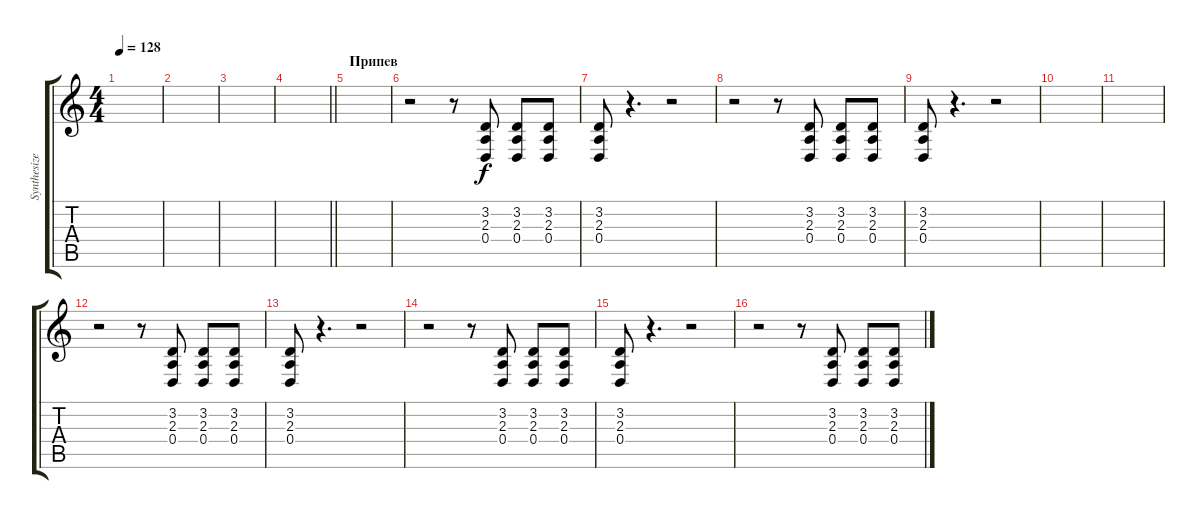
\track ("Synthesizer voice 1" "Synthesize") {instrument lead2sawtooth}
\staff {score tabs}
\tuning (E4 B3 G3 D3 A2 E2) {hide}
\ts (4 4)
\tempo 128
\clef g2
\ks c
|
|
|
\barLineRight lightlight
|
\section ("" "Припев")
|
r.2 r.8 (3.2 2.3 0.4).8 (3.2 2.3 0.4).8 (3.2 2.3 0.4).8 |
(3.2 2.3 0.4).8 r.4{d} r.2 |
r.2 r.8 (3.2 2.3 0.4).8 (3.2 2.3 0.4).8 (3.2 2.3 0.4).8 |
(3.2 2.3 0.4).8 r.4{d} r.2 |
|
|
r.2 r.8 (3.2 2.3 0.4).8 (3.2 2.3 0.4).8 (3.2 2.3 0.4).8 |
(3.2 2.3 0.4).8 r.4{d} r.2 |
r.2 r.8 (3.2 2.3 0.4).8 (3.2 2.3 0.4).8 (3.2 2.3 0.4).8 |
(3.2 2.3 0.4).8 r.4{d} r.2 |
r.2 r.8 (3.2 2.3 0.4).8 (3.2 2.3 0.4).8 (3.2 2.3 0.4).8
